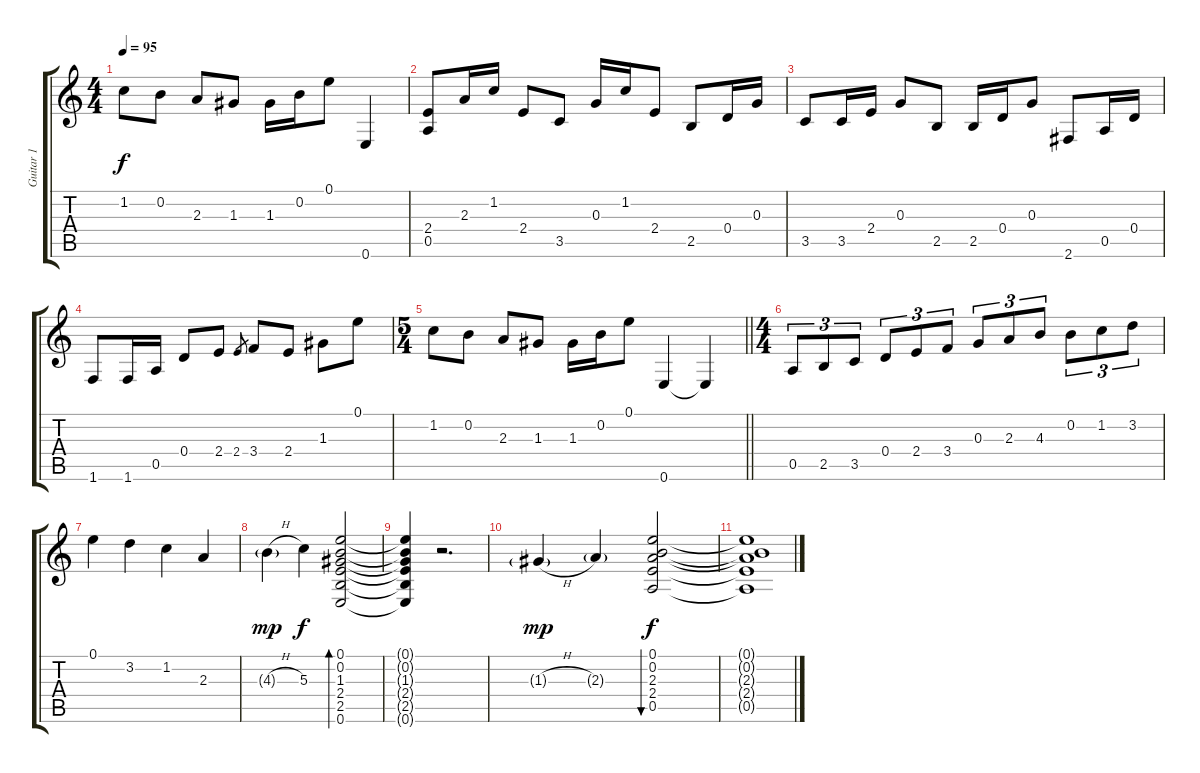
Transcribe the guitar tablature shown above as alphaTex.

\track ("Guitar 1" "Guitar 1") {instrument acousticguitarsteel}
\staff {score tabs}
\tuning (E4 B3 G3 D3 A2 E2) {hide}
\ts (4 4)
\tempo 95
\clef g2
\ks c
1.2.8{dy f} 0.2.8 2.3.8 1.3.8 1.3.16 0.2.16 0.1.8 0.6.4 |
(2.4 0.5).8 2.3.16 1.2.16 2.4.8 3.5.8 0.3.16 1.2.16 2.4.8 2.5.8 0.4.16 0.3.16 |
3.5.8 3.5.16 2.4.16 0.3.8 2.5.8 2.5.16 0.4.16 0.3.8 2.6.8 0.5.16 0.4.16 |
1.6.8 1.6.16 0.5.16 0.4.8 2.4.8 2.4.8{gr} 3.4.8 2.4.8 1.3.8 0.1.8 |
\ts (5 4)
\barLineRight lightlight
1.2.8 0.2.8 2.3.8 1.3.8 1.3.16 0.2.16 0.1.8 0.6.4 0.6{t}.4 |
\ts (4 4)
0.5.8{tu (3 2)} 2.5.8{tu (3 2)} 3.5.8{tu (3 2)} 0.4.8{tu (3 2)} 2.4.8{tu (3 2)} 3.4.8{tu (3 2)} 0.3.8{tu (3 2)} 2.3.8{tu (3 2)} 4.3.8{tu (3 2)} 0.2.8{tu (3 2)} 1.2.8{tu (3 2)} 3.2.8{tu (3 2)} |
0.1.4 3.2.4 1.2.4 2.3.4 |
4.3{h g}.4{dy mp} 5.3.4{dy f} (0.1 0.2 1.3 2.4 2.5 0.6).2{bd 60} |
(0.1{t} 0.2{t} 1.3{t} 2.4{t} 2.5{t} 0.6{t}).4 r.2{d} |
1.3{h g}.4{dy mp} 2.3{g}.4 (0.1 0.2 2.3 2.4 0.5).2{bu 240 dy f} |
(0.1{t} 0.2{t} 2.3{t} 2.4{t} 0.5{t}).1
